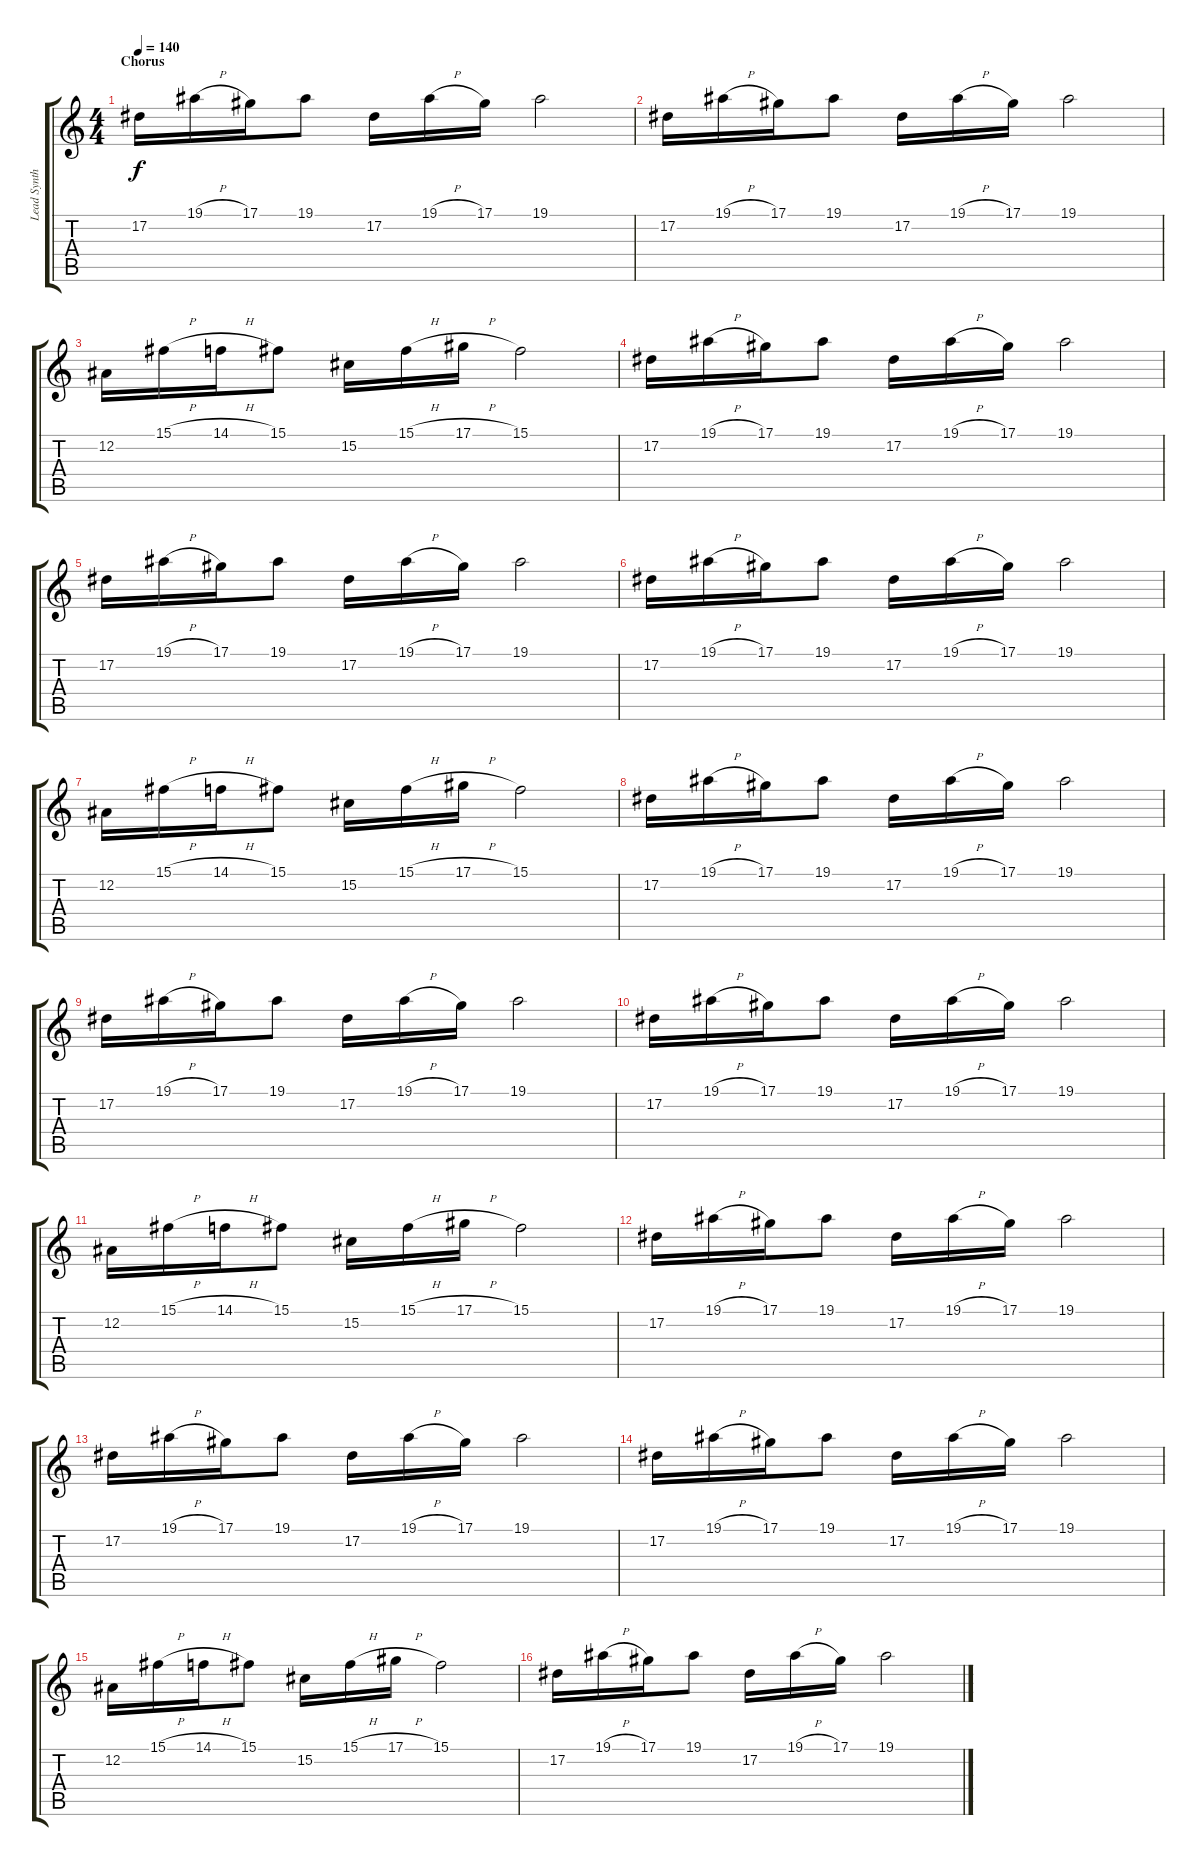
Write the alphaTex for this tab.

\track ("Lead Synth (Everton)" "Lead Synth") {instrument fx4atmosphere}
\staff {score tabs}
\tuning (Eb4 Bb3 Gb3 Db3 Ab2 Eb2) {hide}
\ts (4 4)
\section ("" "Chorus")
\tempo 140
\clef g2
\ks c
17.2.16{dy f} 19.1{h}.16 17.1.16 19.1.8 17.2.16 19.1{h}.16 17.1.16 19.1.2 |
17.2.16 19.1{h}.16 17.1.16 19.1.8 17.2.16 19.1{h}.16 17.1.16 19.1.2 |
12.2.16 15.1{h}.16 14.1{h}.16 15.1.8 15.2.16 15.1{h}.16 17.1{h}.16 15.1.2 |
17.2.16 19.1{h}.16 17.1.16 19.1.8 17.2.16 19.1{h}.16 17.1.16 19.1.2 |
17.2.16 19.1{h}.16 17.1.16 19.1.8 17.2.16 19.1{h}.16 17.1.16 19.1.2 |
17.2.16 19.1{h}.16 17.1.16 19.1.8 17.2.16 19.1{h}.16 17.1.16 19.1.2 |
12.2.16 15.1{h}.16 14.1{h}.16 15.1.8 15.2.16 15.1{h}.16 17.1{h}.16 15.1.2 |
17.2.16 19.1{h}.16 17.1.16 19.1.8 17.2.16 19.1{h}.16 17.1.16 19.1.2 |
17.2.16 19.1{h}.16 17.1.16 19.1.8 17.2.16 19.1{h}.16 17.1.16 19.1.2 |
17.2.16 19.1{h}.16 17.1.16 19.1.8 17.2.16 19.1{h}.16 17.1.16 19.1.2 |
12.2.16 15.1{h}.16 14.1{h}.16 15.1.8 15.2.16 15.1{h}.16 17.1{h}.16 15.1.2 |
17.2.16 19.1{h}.16 17.1.16 19.1.8 17.2.16 19.1{h}.16 17.1.16 19.1.2 |
17.2.16 19.1{h}.16 17.1.16 19.1.8 17.2.16 19.1{h}.16 17.1.16 19.1.2 |
17.2.16 19.1{h}.16 17.1.16 19.1.8 17.2.16 19.1{h}.16 17.1.16 19.1.2 |
12.2.16 15.1{h}.16 14.1{h}.16 15.1.8 15.2.16 15.1{h}.16 17.1{h}.16 15.1.2 |
17.2.16 19.1{h}.16 17.1.16 19.1.8 17.2.16 19.1{h}.16 17.1.16 19.1.2
